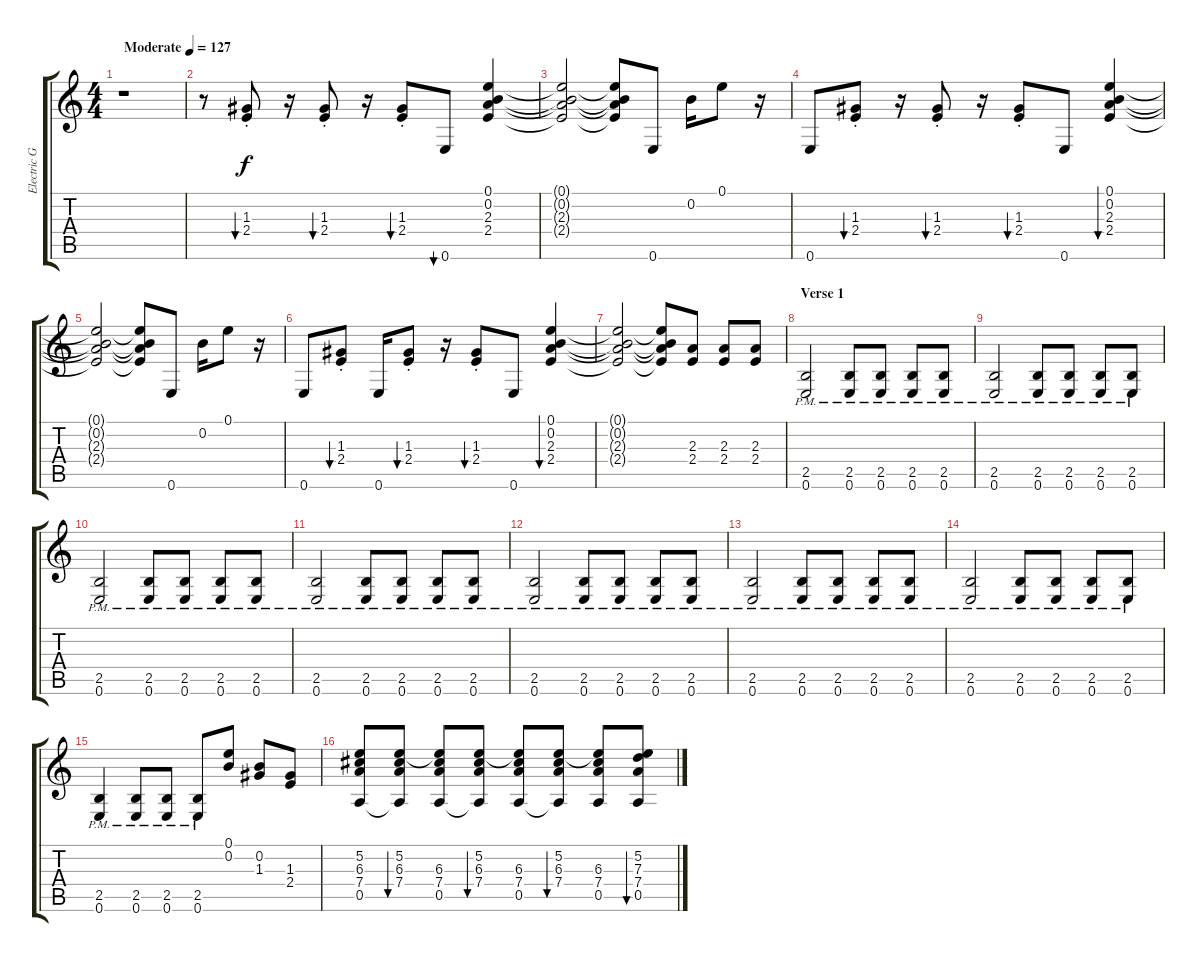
\track ("Electric Guitar 1 (Left)" "Electric G") {instrument overdrivenguitar}
\staff {score tabs}
\tuning (E4 B3 G3 D3 A2 E2) {hide}
\ts (4 4)
\tempo (127 "Moderate")
\clef g2
\ks c
r.1{dy f instrument overdrivenguitar} |
r.8 (1.3{st} 2.4{st}).8{bu 120} r.16 (1.3{st} 2.4{st}).8{bu 120} r.16 (1.3{st} 2.4{st}).8{bu 120} 0.6.8{bu 120} (0.1 0.2 2.3 2.4).4 |
(0.1{t} 0.2{t} 2.3{t} 2.4{t}).2 (0.1{t} 0.2{t} 2.3{t} 2.4{t}).8 0.6.8 0.2.16 0.1.8 r.16 |
0.6.8 (1.3{st} 2.4{st}).8{bu 120} r.16 (1.3{st} 2.4{st}).8{bu 120} r.16 (1.3{st} 2.4{st}).8{bu 120} 0.6.8 (0.1 0.2 2.3 2.4).4{bu 120} |
(0.1{t} 0.2{t} 2.3{t} 2.4{t}).2 (0.1{t} 0.2{t} 2.3{t} 2.4{t}).8 0.6.8 0.2.16 0.1.8 r.16 |
0.6.8 (1.3{st} 2.4{st}).8{bu 120} 0.6.16 (1.3{st} 2.4{st}).8{bu 120} r.16 (1.3{st} 2.4{st}).8{bu 120} 0.6.8 (0.1 0.2 2.3 2.4).4{bu 120} |
(0.1{t} 0.2{t} 2.3{t} 2.4{t}).2 (0.1{t} 0.2{t} 2.3{t} 2.4{t}).8 (2.3 2.4).8 (2.3 2.4).8 (2.3 2.4).8 |
\section ("" "Verse 1")
(2.5{pm} 0.6).2 (2.5{pm} 0.6).8 (2.5{pm} 0.6).8 (2.5{pm} 0.6).8 (2.5{pm} 0.6).8 |
(2.5{pm} 0.6).2 (2.5{pm} 0.6).8 (2.5{pm} 0.6).8 (2.5{pm} 0.6).8 (2.5{pm} 0.6).8 |
(2.5{pm} 0.6).2 (2.5{pm} 0.6).8 (2.5{pm} 0.6).8 (2.5{pm} 0.6).8 (2.5{pm} 0.6).8 |
(2.5{pm} 0.6).2 (2.5{pm} 0.6).8 (2.5{pm} 0.6).8 (2.5{pm} 0.6).8 (2.5{pm} 0.6).8 |
(2.5{pm} 0.6).2 (2.5{pm} 0.6).8 (2.5{pm} 0.6).8 (2.5{pm} 0.6).8 (2.5{pm} 0.6).8 |
(2.5{pm} 0.6).2 (2.5{pm} 0.6).8 (2.5{pm} 0.6).8 (2.5{pm} 0.6).8 (2.5{pm} 0.6).8 |
(2.5{pm} 0.6).2 (2.5{pm} 0.6).8 (2.5{pm} 0.6).8 (2.5{pm} 0.6).8 (2.5{pm} 0.6).8 |
(2.5{pm} 0.6).4 (2.5{pm} 0.6).8 (2.5{pm} 0.6).8 (2.5{pm} 0.6).8 (0.1 0.2).8 (0.2 1.3).8 (1.3 2.4).8 |
(5.2 6.3 7.4 0.5).8 (5.2 6.3 7.4 0.5{t}).8{bu 120} (5.2{t} 6.3 7.4 0.5).8 (5.2 6.3 7.4 0.5{t}).8{bu 120} (5.2{t} 6.3 7.4 0.5).8 (5.2 6.3 7.4 0.5{t}).8{bu 120} (5.2{t} 6.3 7.4 0.5).8 (5.2 7.3 7.4 0.5).8{bu 120}
